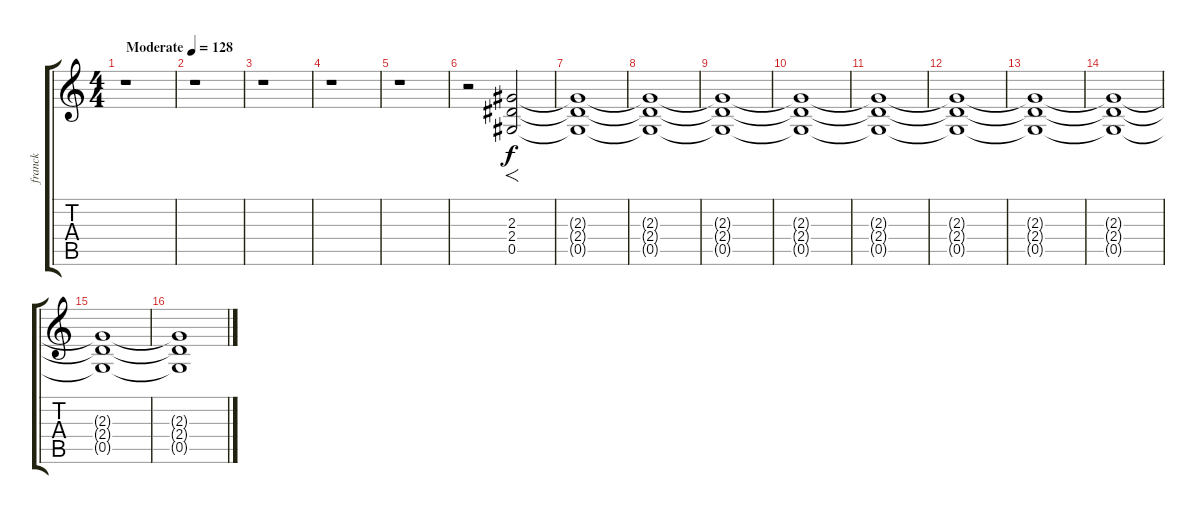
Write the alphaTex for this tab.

\track ("franck" "franck") {instrument distortionguitar}
\staff {score tabs}
\tuning (Eb4 Bb3 Gb3 Db3 Ab2 Eb2) {hide}
\ts (4 4)
\tempo (128 "Moderate")
\clef g2
\ks c
r.1{dy f instrument distortionguitar} |
r.1 |
r.1 |
r.1 |
r.1 |
r.2 (2.3 2.4 0.5).2{f} |
(2.3{t} 2.4{t} 0.5{t}).1 |
(2.3{t} 2.4{t} 0.5{t}).1 |
(2.3{t} 2.4{t} 0.5{t}).1 |
(2.3{t} 2.4{t} 0.5{t}).1 |
(2.3{t} 2.4{t} 0.5{t}).1 |
(2.3{t} 2.4{t} 0.5{t}).1 |
(2.3{t} 2.4{t} 0.5{t}).1 |
(2.3{t} 2.4{t} 0.5{t}).1 |
(2.3{t} 2.4{t} 0.5{t}).1 |
(2.3{t} 2.4{t} 0.5{t}).1
